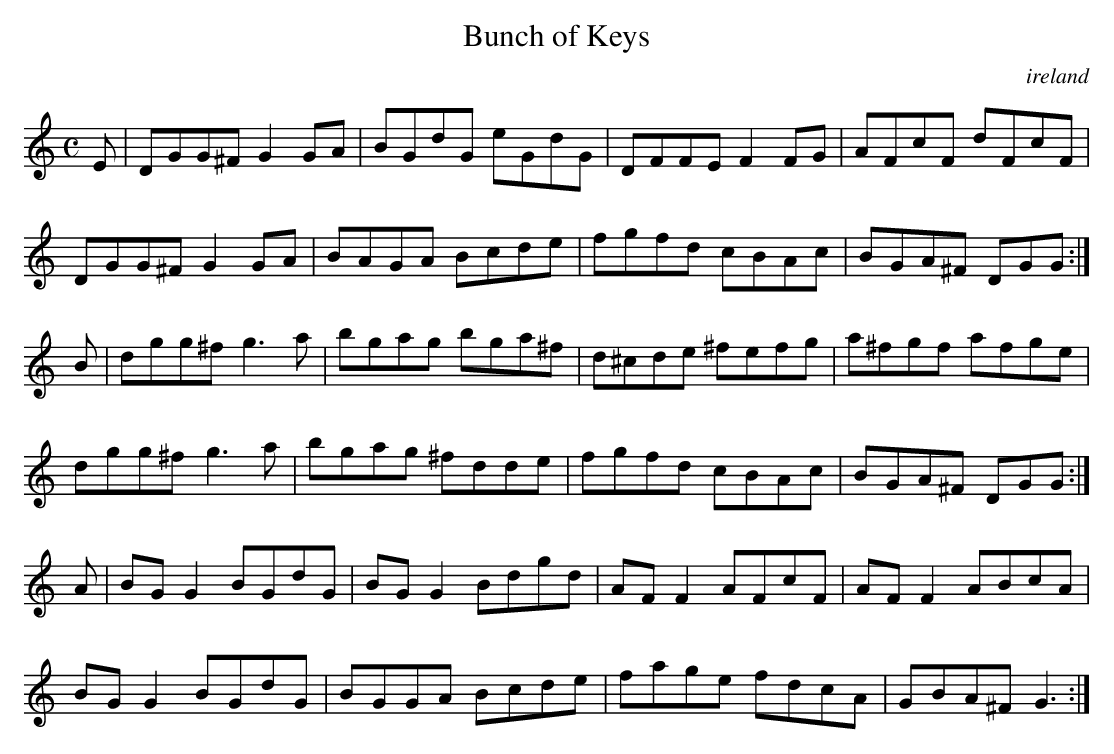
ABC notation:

X:1
T:Bunch of Keys
O:ireland
M:C
L:1/8
K:G Mixolydian
E|DGG^F G2GA|BGdG eGdG|DFFE F2FG|AFcF dFcF|!
DGG^F G2GA|BAGA Bcde|fgfd cBAc|BGA^F DGG:|!
B|dgg^f g3a|bgag bga^f|d^cde ^fefg|a^fgf afge|!
dgg^f g3a|bgag ^fdde|fgfd cBAc|BGA^F DGG:|!
A|BGG2 BGdG|BGG2 Bdgd|AFF2 AFcF|AFF2 ABcA|!
BGG2 BGdG|BGGA Bcde|fage fdcA|GBA^F G3:|!
